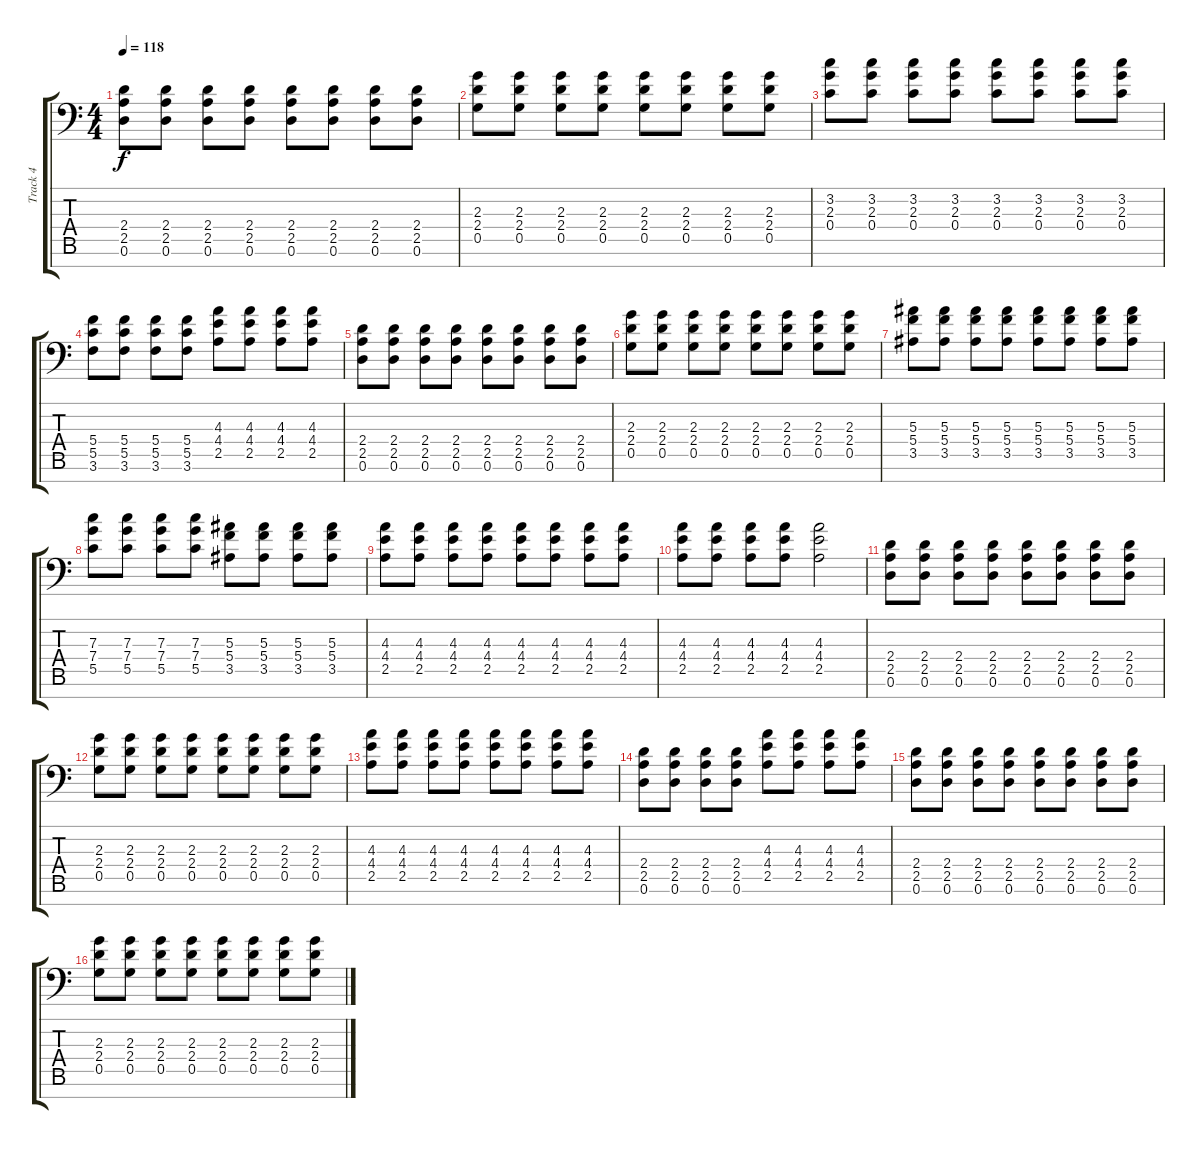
\track ("Track 4" "Track 4") {instrument acousticguitarnylon}
\staff {score tabs}
\tuning (D4 A3 F3 C3 G2 D2 A1) {hide}
\ts (4 4)
\tempo 118
\clef f4
\ks c
(2.4 2.5 0.6).8{dy f instrument acousticguitarnylon} (2.4 2.5 0.6).8 (2.4 2.5 0.6).8 (2.4 2.5 0.6).8 (2.4 2.5 0.6).8 (2.4 2.5 0.6).8 (2.4 2.5 0.6).8 (2.4 2.5 0.6).8 |
(2.3 2.4 0.5).8 (2.3 2.4 0.5).8 (2.3 2.4 0.5).8 (2.3 2.4 0.5).8 (2.3 2.4 0.5).8 (2.3 2.4 0.5).8 (2.3 2.4 0.5).8 (2.3 2.4 0.5).8 |
(3.2 2.3 0.4).8 (3.2 2.3 0.4).8 (3.2 2.3 0.4).8 (3.2 2.3 0.4).8 (3.2 2.3 0.4).8 (3.2 2.3 0.4).8 (3.2 2.3 0.4).8 (3.2 2.3 0.4).8 |
(5.4 5.5 3.6).8 (5.4 5.5 3.6).8 (5.4 5.5 3.6).8 (5.4 5.5 3.6).8 (4.3 4.4 2.5).8 (4.3 4.4 2.5).8 (4.3 4.4 2.5).8 (4.3 4.4 2.5).8 |
(2.4 2.5 0.6).8 (2.4 2.5 0.6).8 (2.4 2.5 0.6).8 (2.4 2.5 0.6).8 (2.4 2.5 0.6).8 (2.4 2.5 0.6).8 (2.4 2.5 0.6).8 (2.4 2.5 0.6).8 |
(2.3 2.4 0.5).8 (2.3 2.4 0.5).8 (2.3 2.4 0.5).8 (2.3 2.4 0.5).8 (2.3 2.4 0.5).8 (2.3 2.4 0.5).8 (2.3 2.4 0.5).8 (2.3 2.4 0.5).8 |
(5.3 5.4 3.5).8 (5.3 5.4 3.5).8 (5.3 5.4 3.5).8 (5.3 5.4 3.5).8 (5.3 5.4 3.5).8 (5.3 5.4 3.5).8 (5.3 5.4 3.5).8 (5.3 5.4 3.5).8 |
(7.3 7.4 5.5).8 (7.3 7.4 5.5).8 (7.3 7.4 5.5).8 (7.3 7.4 5.5).8 (5.3 5.4 3.5).8 (5.3 5.4 3.5).8 (5.3 5.4 3.5).8 (5.3 5.4 3.5).8 |
(4.3 4.4 2.5).8 (4.3 4.4 2.5).8 (4.3 4.4 2.5).8 (4.3 4.4 2.5).8 (4.3 4.4 2.5).8 (4.3 4.4 2.5).8 (4.3 4.4 2.5).8 (4.3 4.4 2.5).8 |
(4.3 4.4 2.5).8 (4.3 4.4 2.5).8 (4.3 4.4 2.5).8 (4.3 4.4 2.5).8 (4.3 4.4 2.5).2 |
(2.4 2.5 0.6).8 (2.4 2.5 0.6).8 (2.4 2.5 0.6).8 (2.4 2.5 0.6).8 (2.4 2.5 0.6).8 (2.4 2.5 0.6).8 (2.4 2.5 0.6).8 (2.4 2.5 0.6).8 |
(2.3 2.4 0.5).8 (2.3 2.4 0.5).8 (2.3 2.4 0.5).8 (2.3 2.4 0.5).8 (2.3 2.4 0.5).8 (2.3 2.4 0.5).8 (2.3 2.4 0.5).8 (2.3 2.4 0.5).8 |
(4.3 4.4 2.5).8 (4.3 4.4 2.5).8 (4.3 4.4 2.5).8 (4.3 4.4 2.5).8 (4.3 4.4 2.5).8 (4.3 4.4 2.5).8 (4.3 4.4 2.5).8 (4.3 4.4 2.5).8 |
(2.4 2.5 0.6).8 (2.4 2.5 0.6).8 (2.4 2.5 0.6).8 (2.4 2.5 0.6).8 (4.3 4.4 2.5).8 (4.3 4.4 2.5).8 (4.3 4.4 2.5).8 (4.3 4.4 2.5).8 |
(2.4 2.5 0.6).8 (2.4 2.5 0.6).8 (2.4 2.5 0.6).8 (2.4 2.5 0.6).8 (2.4 2.5 0.6).8 (2.4 2.5 0.6).8 (2.4 2.5 0.6).8 (2.4 2.5 0.6).8 |
(2.3 2.4 0.5).8 (2.3 2.4 0.5).8 (2.3 2.4 0.5).8 (2.3 2.4 0.5).8 (2.3 2.4 0.5).8 (2.3 2.4 0.5).8 (2.3 2.4 0.5).8 (2.3 2.4 0.5).8
